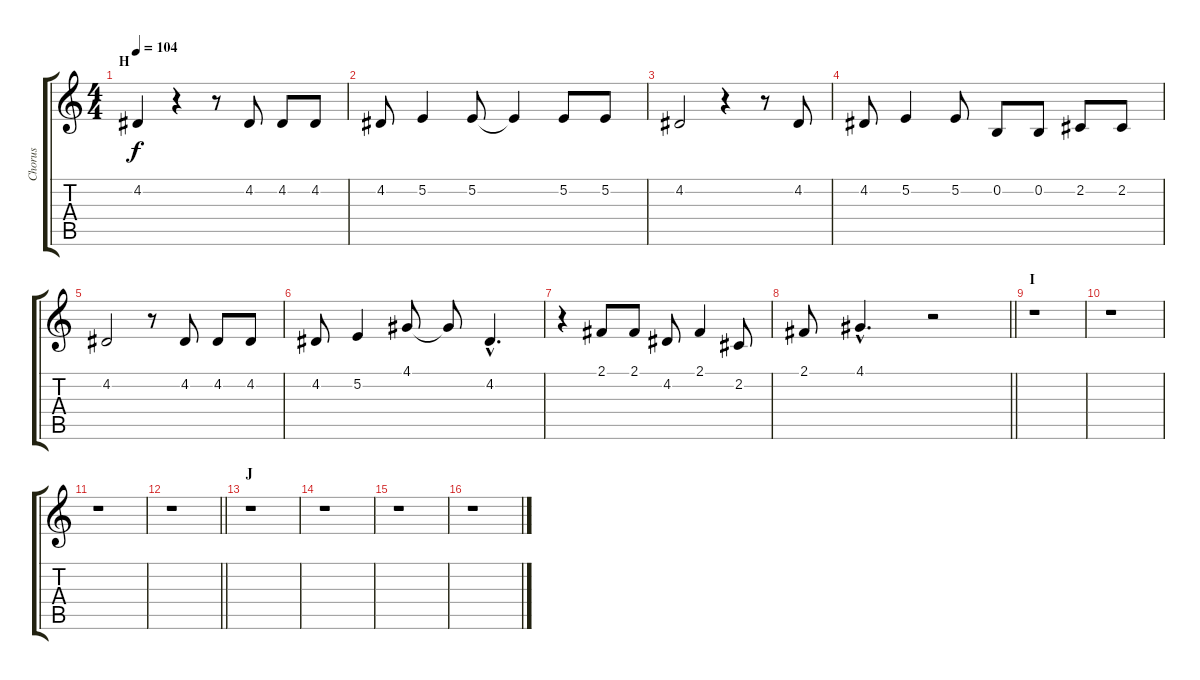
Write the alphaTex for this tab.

\track ("Chorus" "Chorus") {instrument tenorsax}
\staff {score tabs}
\tuning (E4 B3 G3 D3 A2 E2) {hide}
\ts (4 4)
\section ("" "H")
\tempo 104
\clef g2
\ks c
4.2.4{dy f} r.4 r.8 4.2.8 4.2.8 4.2.8 |
4.2.8 5.2.4 5.2.8 5.2{t}.4 5.2.8 5.2.8 |
4.2.2 r.4 r.8 4.2.8 |
4.2.8 5.2.4 5.2.8 0.2.8 0.2.8 2.2.8 2.2.8 |
4.2.2 r.8 4.2.8 4.2.8 4.2.8 |
4.2.8 5.2.4 4.1.8 4.1{t}.8 4.2{hac}.4{d} |
r.4 2.1.8 2.1.8 4.2.8 2.1.4 2.2.8 |
\barLineRight lightlight
2.1.8 4.1{hac}.4{d} r.2 |
\section ("" "I")
r.1 |
r.1 |
r.1 |
\barLineRight lightlight
r.1 |
\section ("" "J")
r.1 |
r.1 |
r.1 |
r.1
